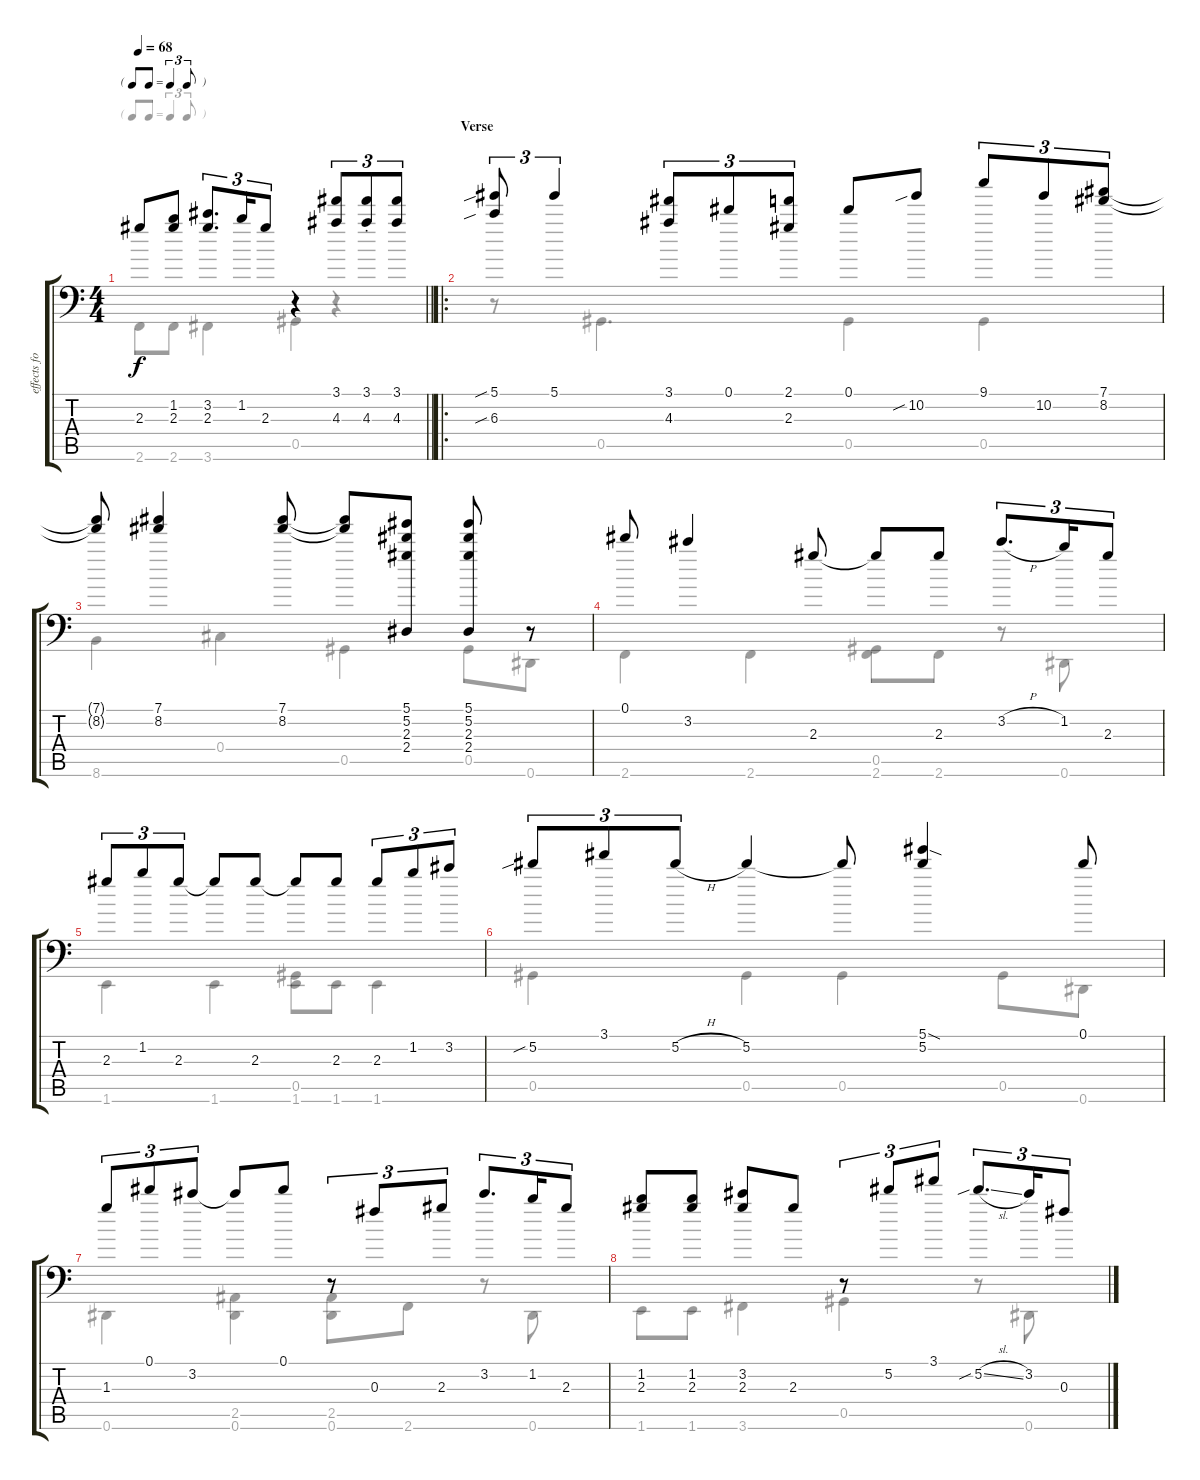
\track ("effects for Guitar 1" "effects fo") {instrument acousticguitarsteel}
\staff {score tabs}
\tuning (Eb5 Bb4 Gb4 Db2 Ab1 Eb1) {hide}
\voice
\ts (4 4)
\tf triplet8th
\tempo 68
\clef f4
\barLineRight lightlight
\ks c
2.3.8{dy f} (1.2 2.3).8 (3.2 2.3).8{d tu (3 2)} 1.2.16{tu (3 2)} 2.3.8{tu (3 2)} r.4 (3.1 4.3).8{tu (3 2)} (3.1{st} 4.3{st}).8{tu (3 2)} (3.1 4.3).8{tu (3 2)} |
\ro
\section ("" "Verse")
(5.1{sib} 6.3{sib}).8{tu (3 2)} 5.1.4{tu (3 2)} (3.1 4.3).8{tu (3 2)} 0.1.8{tu (3 2)} (2.1 2.3).8{tu (3 2)} 0.1.8 10.2{sib}.8 9.1.8{tu (3 2)} 10.2.8{tu (3 2)} (7.1 8.2).8{tu (3 2)} |
(7.1{t} 8.2{t}).8 (7.1 8.2).4 (7.1 8.2).8 (7.1{t} 8.2{t}).8 (5.1 5.2 2.3 2.4).8 (5.1 5.2 2.3 2.4).8 r.8 |
0.1.8 3.2.4 2.3.8 2.3{t}.8 2.3.8 3.2{h}.8{d tu (3 2)} 1.2.16{tu (3 2)} 2.3.8{tu (3 2)} |
2.3.8{tu (3 2)} 1.2.8{tu (3 2)} 2.3.8{tu (3 2)} 2.3{t}.8 2.3.8 2.3{t}.8 2.3.8 2.3.8{tu (3 2)} 1.2.8{tu (3 2)} 3.2.8{tu (3 2)} |
5.2{sib}.8{tu (3 2)} 3.1.8{tu (3 2)} 5.2{h}.8{tu (3 2)} 5.2.4 5.2{t}.8 (5.1{sod} 5.2).4 0.1.8 |
1.3.8{tu (3 2)} 0.1.8{tu (3 2)} 3.2.8{tu (3 2)} 3.2{t}.8 0.1.8 r.8{tu (3 2)} 0.3.8{tu (3 2)} 2.3.8{tu (3 2)} 3.2.8{d tu (3 2)} 1.2.16{tu (3 2)} 2.3.8{tu (3 2)} |
(1.2 2.3).8 (1.2 2.3).8 (3.2 2.3).8 2.3.8 r.8{tu (3 2)} 5.2.8{tu (3 2)} 3.1.8{tu (3 2)} 5.2{sib sl}.8{d tu (3 2)} 3.2.16{tu (3 2)} 0.3.8{tu (3 2)}
\voice
\clef f4
\ottava regular
\simile none
\barLineRight lightlight
\ks c
2.6.8{dy f} 2.6.8 3.6.4 0.5.4 r.4 |
r.8 0.5.4{d} 0.5.4 0.5.4 |
8.6.4 0.4.4 0.5.4 0.5.8 0.6.8 |
2.6.4 2.6.4 (0.5 2.6).8 2.6.8 r.8 0.6.8 |
1.6.4 1.6.4 (0.5 1.6).8 1.6.8 1.6.4 |
0.5.4 0.5.4 0.5.4 0.5.8 0.6.8 |
0.6.4 (2.5 0.6).4 (2.5 0.6).8 2.6.8 r.8 0.6.8 |
1.6.8 1.6.8 3.6.4 0.5.4 r.8 0.6.8
